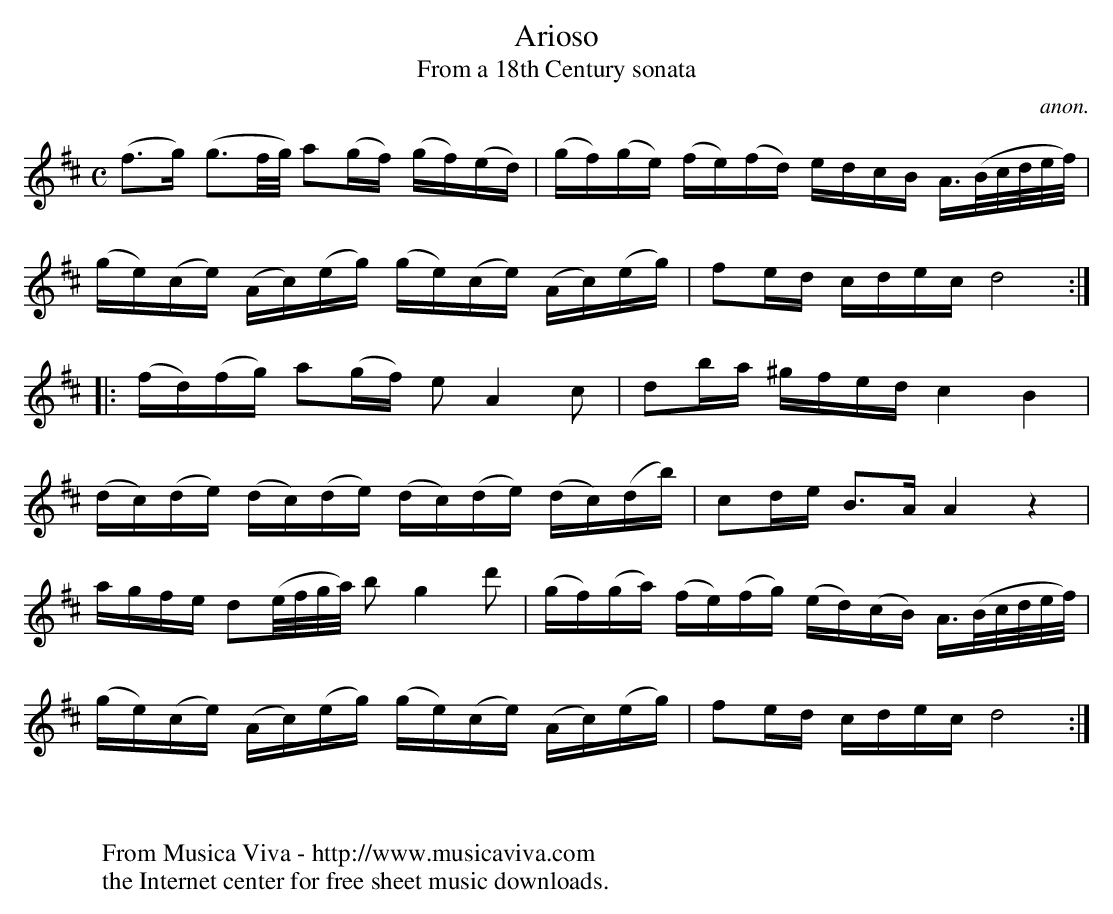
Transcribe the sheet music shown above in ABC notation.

X:1
T:Arioso
T:From a 18th Century sonata
C:anon.
M:C
L:1/16
K:D
(f3g) (g3f/g/) a2(gf) (gf)(ed)|(gf)(ge) (fe)(fd) edcB A>(Bc/d/e/f/)|
(ge)(ce) (Ac)(eg) (ge)(ce) (Ac)(eg)|f2ed cdec d8:|
|:(fd)(fg) a2(gf) e2 A4 c2|d2ba ^gfed c4 B4|
(dc)(de) (dc)(de) (dc)(de) (dc)(db)|c2de B3A A4 z4|
agfe d2(e/f/g/a/) b2 g4 d'2|(gf)(ga) (fe)(fg) (ed)(cB) A>(Bc/d/e/f/)|
(ge)(ce) (Ac)(eg) (ge)(ce) (Ac)(eg)|f2ed cdec d8:|
W:
W:
W:  From Musica Viva - http://www.musicaviva.com
W:  the Internet center for free sheet music downloads.
